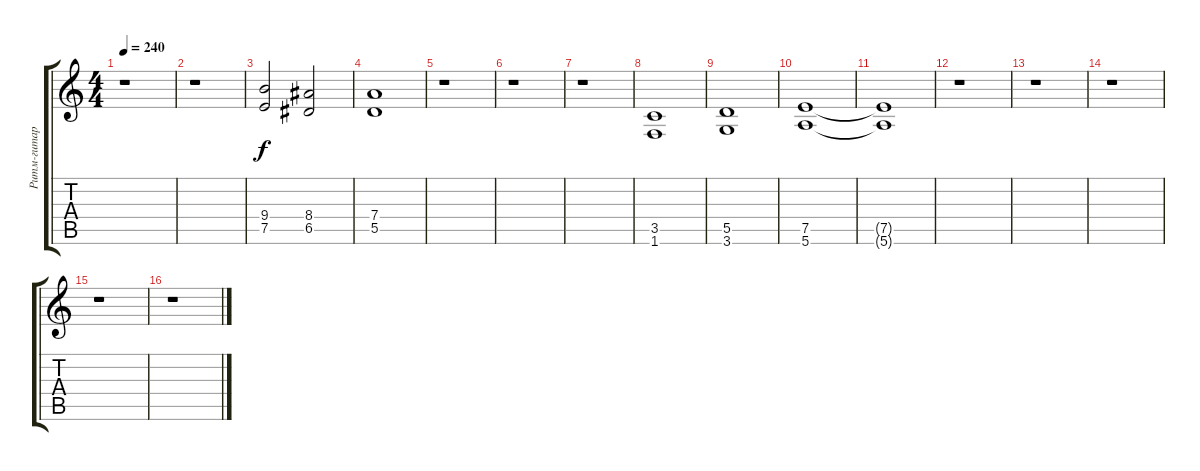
\track ("Ритм-гитара(акцент)" "Ритм-гитар") {instrument overdrivenguitar}
\staff {score tabs}
\tuning (E4 B3 G3 D3 A2 E2) {hide}
\ts (4 4)
\tempo 240
\clef g2
\ks c
r.1{dy f} |
r.1 |
(9.4 7.5).2 (8.4 6.5).2 |
(7.4 5.5).1 |
r.1 |
r.1 |
r.1 |
(3.5 1.6).1 |
(5.5 3.6).1 |
(7.5 5.6).1 |
(7.5{t} 5.6{t}).1 |
r.1 |
r.1 |
r.1 |
r.1 |
r.1
